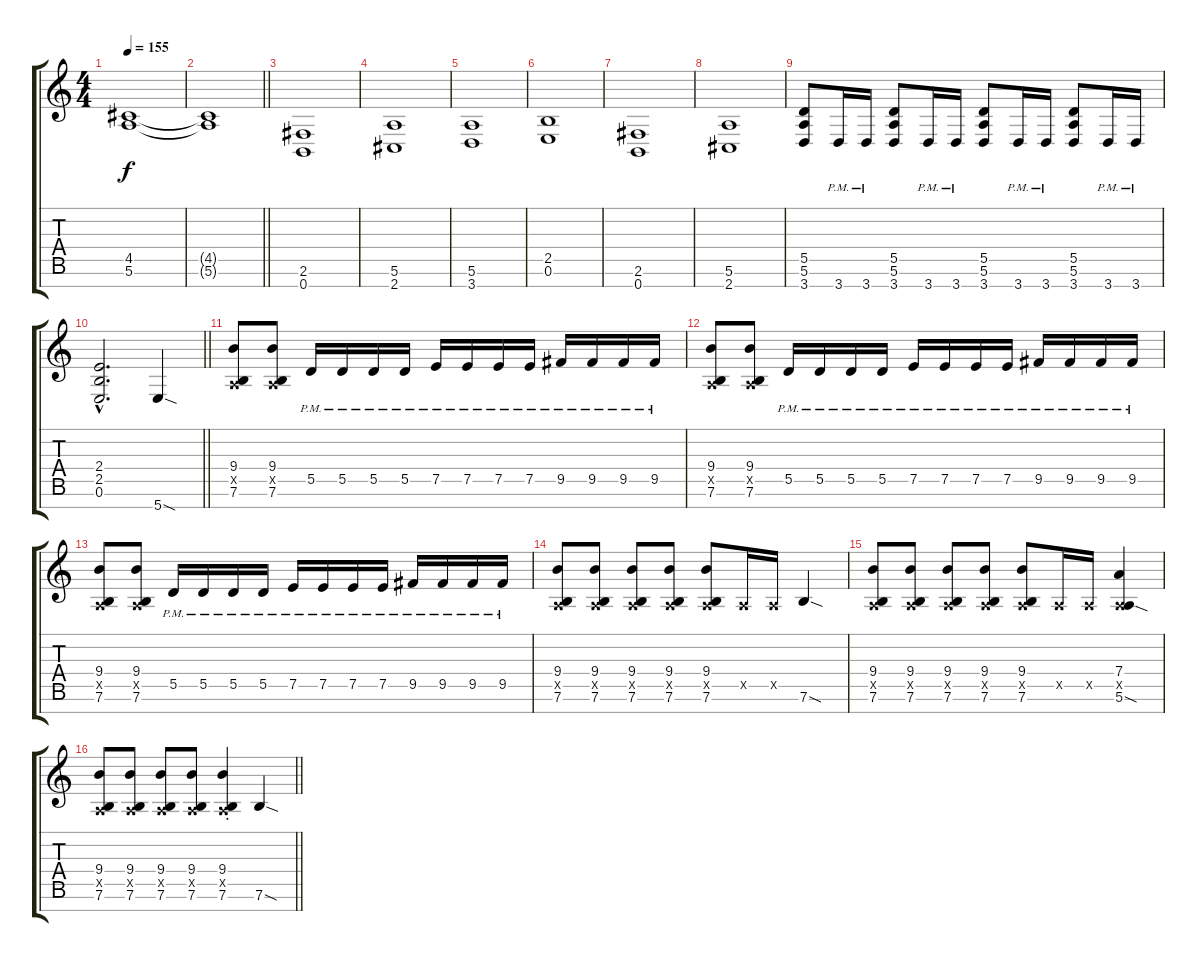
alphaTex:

\track "" {instrument distortionguitar}
\staff {score tabs}
\tuning (E4 B3 G3 D3 A2 E2 B1) {hide}
\ts (4 4)
\tempo 155
\clef g2
\ks c
(4.5 5.6).1{dy f} |
\barLineRight lightlight
(4.5{t} 5.6{t}).1 |
(2.6 0.7).1 |
(5.6 2.7).1 |
(5.6 3.7).1 |
(2.5 0.6).1 |
(2.6 0.7).1 |
(5.6 2.7).1 |
(5.5 5.6 3.7).8 3.7{pm}.16 3.7{pm}.16 (5.5 5.6 3.7).8 3.7{pm}.16 3.7{pm}.16 (5.5 5.6 3.7).8 3.7{pm}.16 3.7{pm}.16 (5.5 5.6 3.7).8 3.7{pm}.16 3.7{pm}.16 |
\barLineRight lightlight
(2.4{hac} 2.5{hac} 0.6{hac}).2{d} 5.7{sod}.4 |
(9.4 0.5{x} 7.6).8 (9.4 0.5{x} 7.6).8 5.5{pm}.16 5.5{pm}.16 5.5{pm}.16 5.5{pm}.16 7.5{pm}.16 7.5{pm}.16 7.5{pm}.16 7.5{pm}.16 9.5{pm}.16 9.5{pm}.16 9.5{pm}.16 9.5{pm}.16 |
(9.4 0.5{x} 7.6).8 (9.4 0.5{x} 7.6).8 5.5{pm}.16 5.5{pm}.16 5.5{pm}.16 5.5{pm}.16 7.5{pm}.16 7.5{pm}.16 7.5{pm}.16 7.5{pm}.16 9.5{pm}.16 9.5{pm}.16 9.5{pm}.16 9.5{pm}.16 |
(9.4 0.5{x} 7.6).8 (9.4 0.5{x} 7.6).8 5.5{pm}.16 5.5{pm}.16 5.5{pm}.16 5.5{pm}.16 7.5{pm}.16 7.5{pm}.16 7.5{pm}.16 7.5{pm}.16 9.5{pm}.16 9.5{pm}.16 9.5{pm}.16 9.5{pm}.16 |
(9.4 0.5{x} 7.6).8 (9.4 0.5{x} 7.6).8 (9.4 0.5{x} 7.6).8 (9.4 0.5{x} 7.6).8 (9.4 0.5{x} 7.6).8 0.5{x}.16 0.5{x}.16 7.6{sod}.4 |
(9.4 0.5{x} 7.6).8 (9.4 0.5{x} 7.6).8 (9.4 0.5{x} 7.6).8 (9.4 0.5{x} 7.6).8 (9.4 0.5{x} 7.6).8 0.5{x}.16 0.5{x}.16 (7.4 0.5{x} 5.6{sod}).4 |
\barLineRight lightlight
(9.4 0.5{x} 7.6).8 (9.4 0.5{x} 7.6).8 (9.4 0.5{x} 7.6).8 (9.4 0.5{x} 7.6).8 (9.4{st} 0.5{x} 7.6{st}).4 7.6{sod}.4
